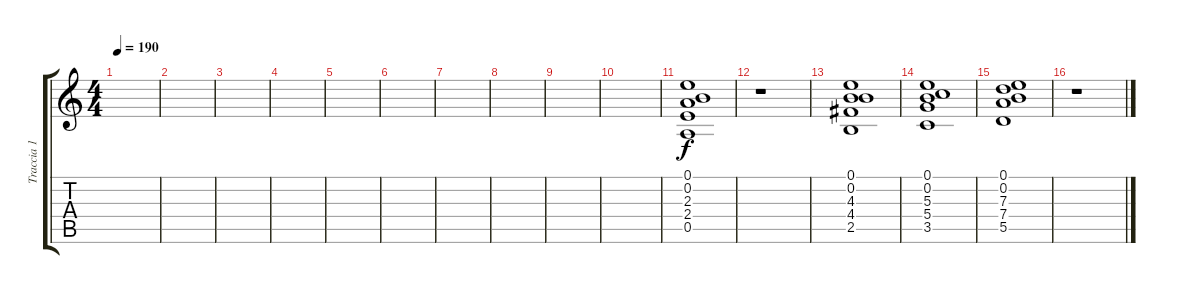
\track ("Traccia 1" "Traccia 1") {instrument distortionguitar}
\staff {score tabs}
\tuning (E4 B3 G3 D3 A2 E2) {hide}
\ts (4 4)
\tempo 190
\clef g2
\ks c
|
|
|
|
|
|
|
|
|
|
(0.1 0.2 2.3 2.4 0.5).1 |
r.1 |
(0.1 0.2 4.3 4.4 2.5).1 |
(0.1 0.2 5.3 5.4 3.5).1 |
(0.1 0.2 7.3 7.4 5.5).1 |
r.1
